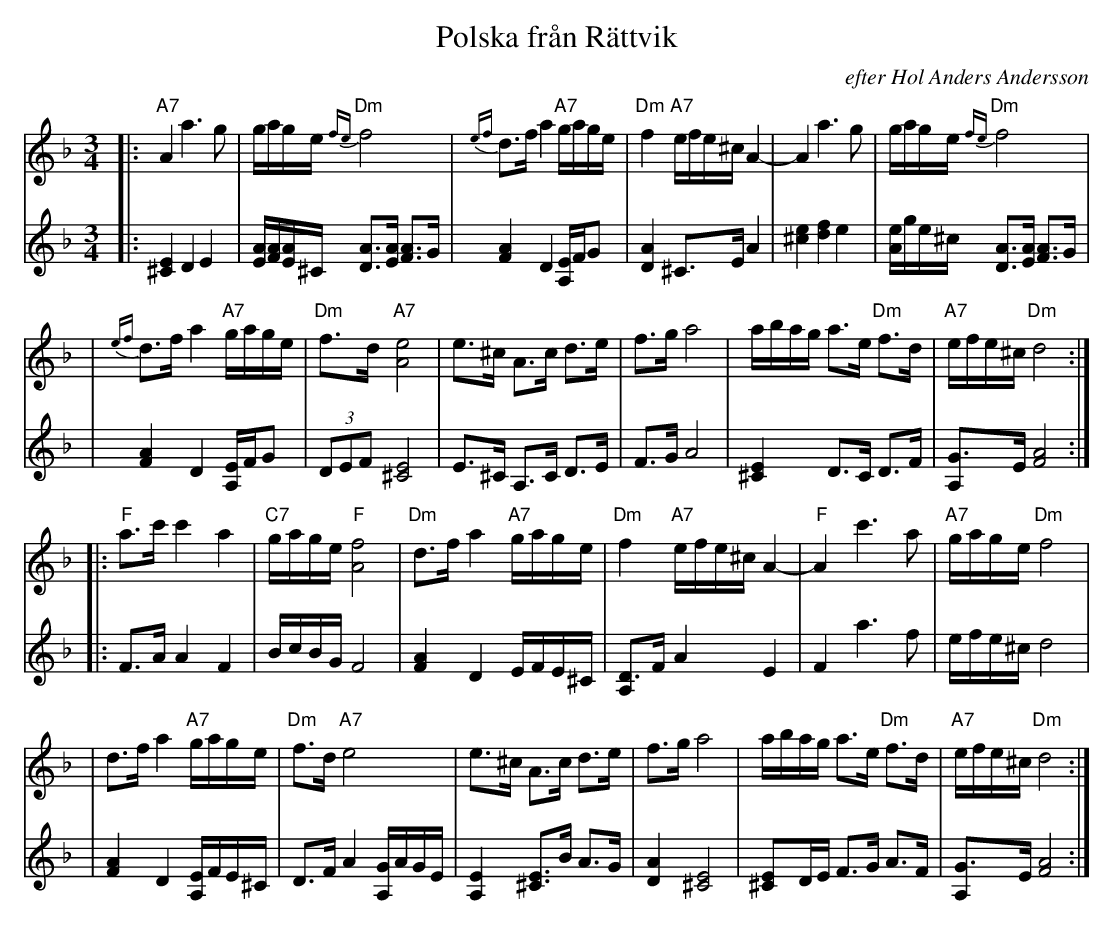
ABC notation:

X:1
T: Polska fr\aan R\"attvik
O: efter Hol Anders Andersson
M: 3/4
L: 1/16
K: Dm
V: 1
|: "A7"A4 a6 g2 | gage "Dm"{fe}f8 \
| {ef}d3f a4 "A7"gage | "Dm"f4 "A7"efe^c A4- \
| A4 a6 g2 | gage "Dm"{fe}f8 |
| {ef}d3f a4 "A7"gage | "Dm"f3d "A7"[e8A8] \
| e3^c A3c d3e | f3g a8 \
| abag a3e "Dm"f3d | "A7"efe^c "Dm"d8 :|
|: "F"a3c' c'4 a4 | "C7"gage "F"[f8A8] \
| "Dm"d3f a4 "A7"gage | "Dm"f4 "A7"efe^c A4- \
| "F"A4 c'6 a2 | "A7"gage "Dm"f8 |
| d3f a4 "A7"gage | "Dm"f3d "A7"e8 \
| e3^c A3c d3e | f3g a8 \
| abag a3e "Dm"f3d | "A7"efe^c "Dm"d8 :|
V:2
|: [E4^C4] D4 E4 | [AE][AF][AE]^C [A3D3][AE] [A3F3]G \
| [A4F4] D4 [EA,4]FG2 | [A4D4] ^C3E A4 \
| [e4^c4] [f4d4] e4 | [eA4]ge^c [A3D3][AE] [A3F3]G |
| [A4F4] D4 [EA,4]FG2 | (3D2E2F2 [E8^C8] \
| E3^C A,3C D3E | F3G A8 \
| [E4^C4] D3C D3F | [G3A,4]E [A8F8] :|
|: F3A A4 F4 | BcBG F8 \
| [A4F4] D4 EFE^C | [D3A,4]F A4 E4 \
| F4 a6 f2 | efe^c d8 |
| [A4F4] D4 [EA,4]FE^C | D3F A4 [GA,4]AGE \
| [E4A,4] [E3^C3]B A3G | [A4D4] [E8^C8] \
| [E2^C2]DE F3G A3F | [G3A,4]E [A8F8] :|
